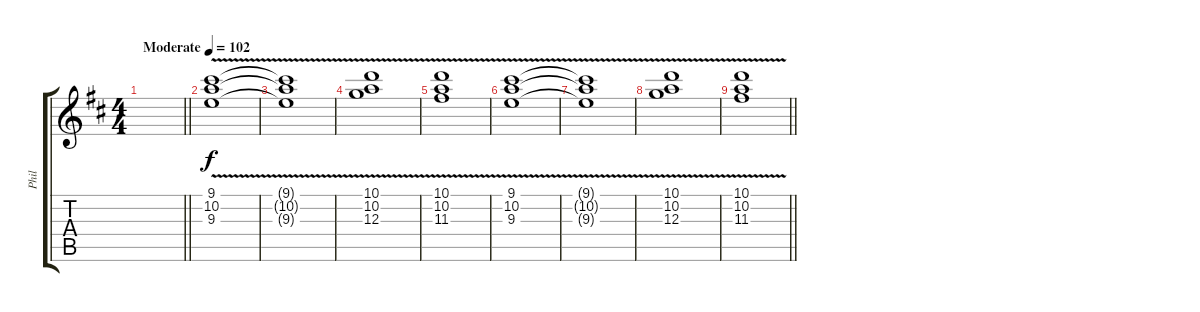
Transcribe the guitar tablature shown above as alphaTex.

\track ("Phil" "Phil") {instrument distortionguitar}
\staff {score tabs}
\tuning (E4 B3 G3 D3 A2 E2) {hide}
\ts (4 4)
\tempo (102 "Moderate")
\clef g2
\barLineRight lightlight
\ks d
|
(9.1{v} 10.2{v} 9.3{v}).1 |
(9.1{t} 10.2{t} 9.3{t}).1 |
(10.1{v} 10.2{v} 12.3{v}).1 |
(10.1{v} 10.2{v} 11.3{v}).1 |
(9.1{v} 10.2{v} 9.3{v}).1 |
(9.1{t} 10.2{t} 9.3{t}).1 |
(10.1{v} 10.2{v} 12.3{v}).1 |
\barLineRight lightlight
(10.1{v} 10.2{v} 11.3{v}).1
